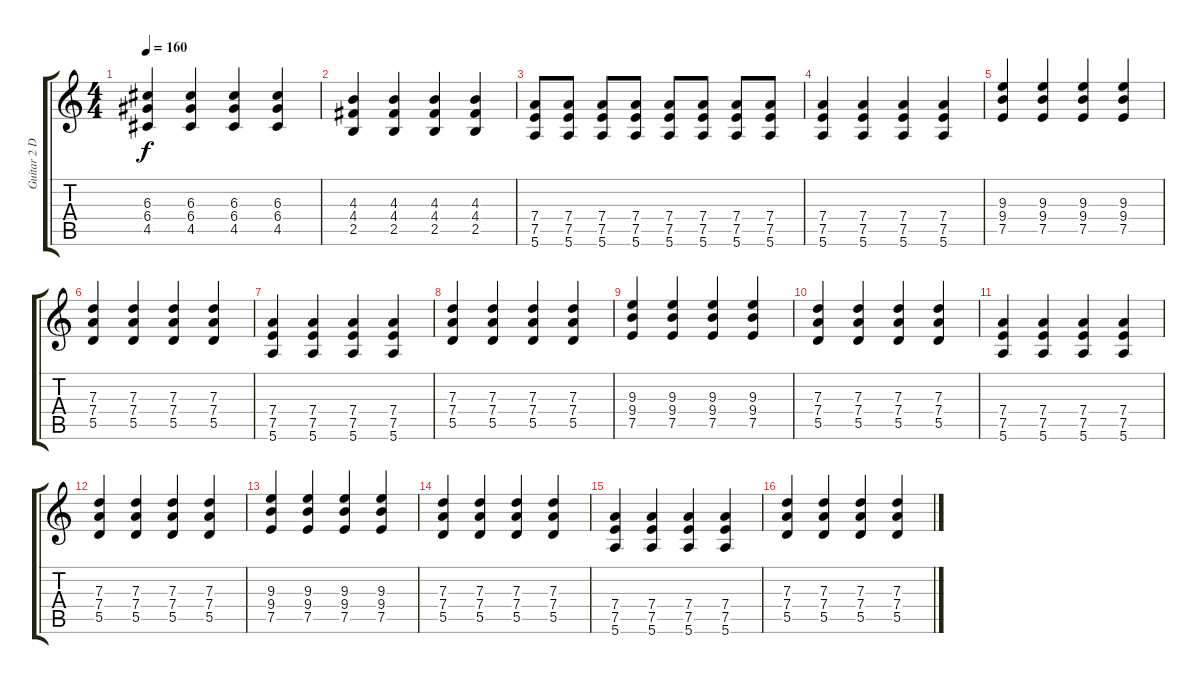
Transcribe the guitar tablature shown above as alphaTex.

\track ("Guitar 2 Disto" "Guitar 2 D") {instrument distortionguitar}
\staff {score tabs}
\tuning (E4 B3 G3 D3 A2 E2) {hide}
\ts (4 4)
\tempo 160
\clef g2
\ks c
(6.3 6.4 4.5).4{dy f} (6.3 6.4 4.5).4 (6.3 6.4 4.5).4 (6.3 6.4 4.5).4 |
(4.3 4.4 2.5).4 (4.3 4.4 2.5).4 (4.3 4.4 2.5).4 (4.3 4.4 2.5).4 |
(7.4 7.5 5.6).8{balance 8 instrument distortionguitar} (7.4 7.5 5.6).8 (7.4 7.5 5.6).8 (7.4 7.5 5.6).8 (7.4 7.5 5.6).8 (7.4 7.5 5.6).8 (7.4 7.5 5.6).8 (7.4 7.5 5.6).8 |
(7.4 7.5 5.6).4 (7.4 7.5 5.6).4 (7.4 7.5 5.6).4 (7.4 7.5 5.6).4 |
(9.3 9.4 7.5).4 (9.3 9.4 7.5).4 (9.3 9.4 7.5).4 (9.3 9.4 7.5).4 |
(7.3 7.4 5.5).4 (7.3 7.4 5.5).4 (7.3 7.4 5.5).4 (7.3 7.4 5.5).4 |
(7.4 7.5 5.6).4 (7.4 7.5 5.6).4 (7.4 7.5 5.6).4 (7.4 7.5 5.6).4 |
(7.3 7.4 5.5).4 (7.3 7.4 5.5).4 (7.3 7.4 5.5).4 (7.3 7.4 5.5).4 |
(9.3 9.4 7.5).4 (9.3 9.4 7.5).4 (9.3 9.4 7.5).4 (9.3 9.4 7.5).4 |
(7.3 7.4 5.5).4 (7.3 7.4 5.5).4 (7.3 7.4 5.5).4 (7.3 7.4 5.5).4 |
(7.4 7.5 5.6).4 (7.4 7.5 5.6).4 (7.4 7.5 5.6).4 (7.4 7.5 5.6).4 |
(7.3 7.4 5.5).4 (7.3 7.4 5.5).4 (7.3 7.4 5.5).4 (7.3 7.4 5.5).4 |
(9.3 9.4 7.5).4 (9.3 9.4 7.5).4 (9.3 9.4 7.5).4 (9.3 9.4 7.5).4 |
(7.3 7.4 5.5).4 (7.3 7.4 5.5).4 (7.3 7.4 5.5).4 (7.3 7.4 5.5).4 |
(7.4 7.5 5.6).4 (7.4 7.5 5.6).4 (7.4 7.5 5.6).4 (7.4 7.5 5.6).4 |
(7.3 7.4 5.5).4 (7.3 7.4 5.5).4 (7.3 7.4 5.5).4 (7.3 7.4 5.5).4
